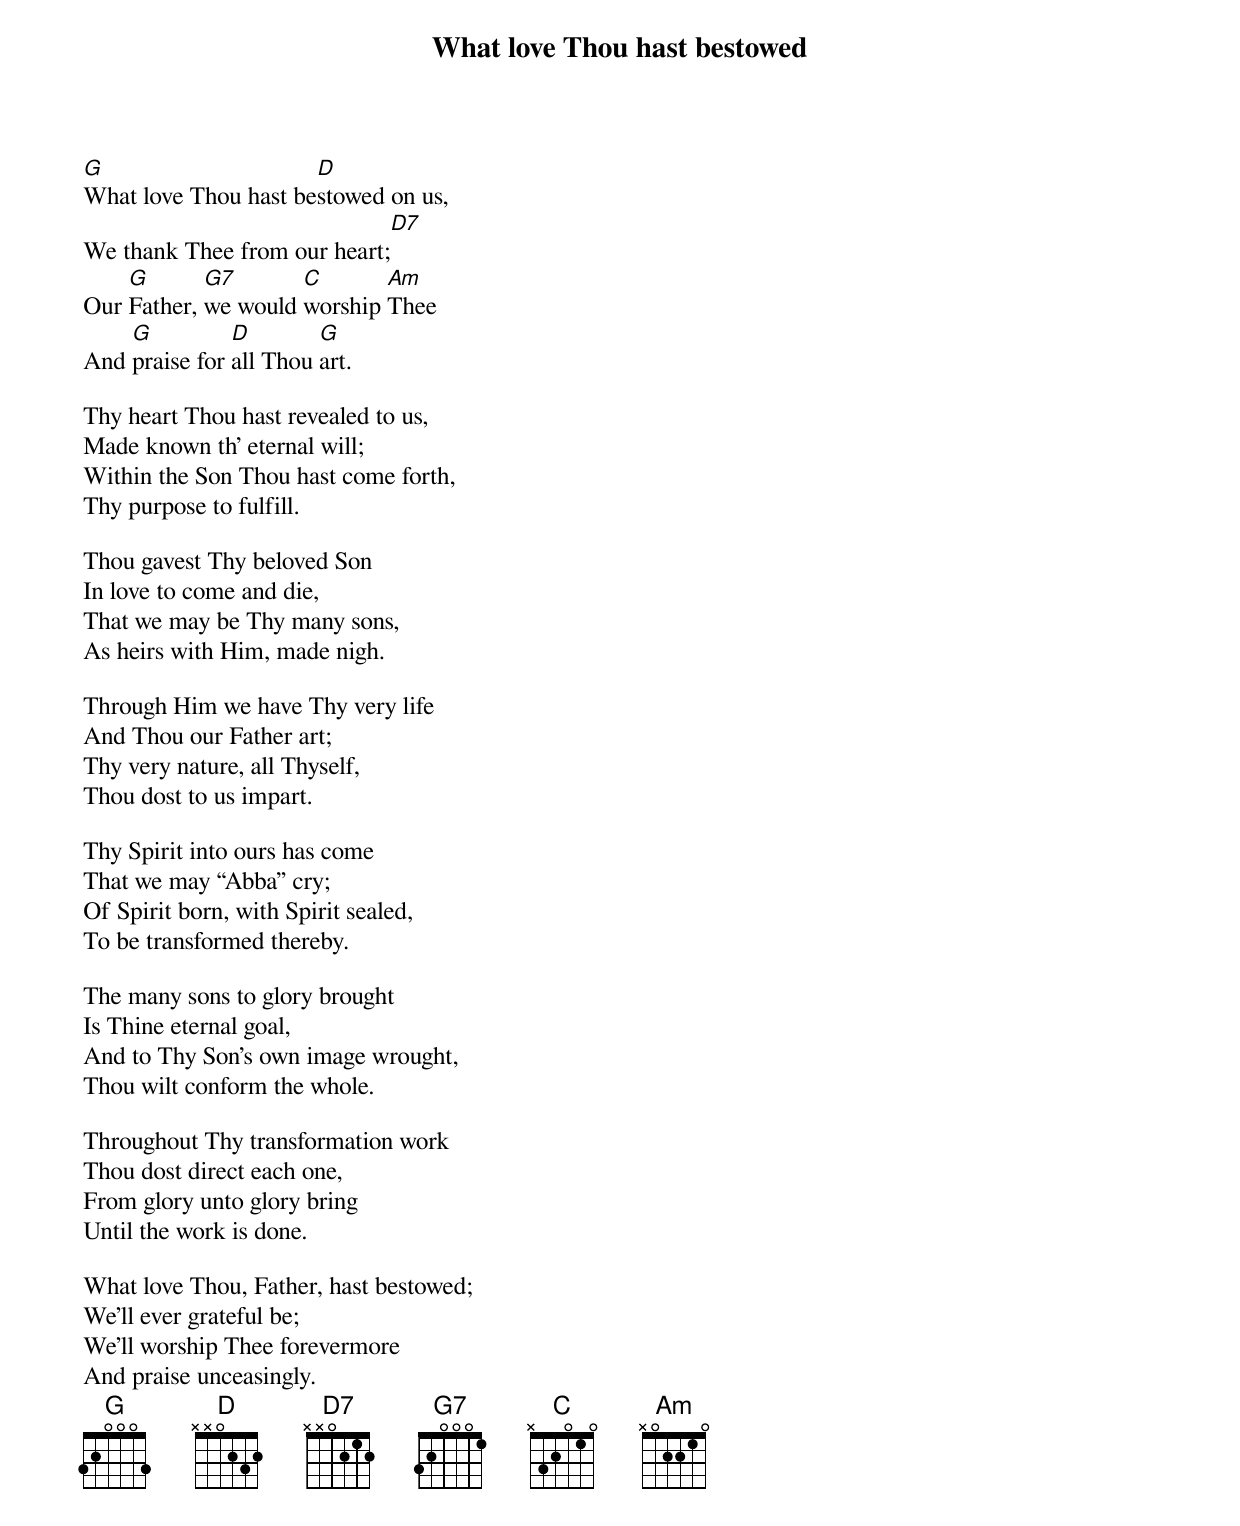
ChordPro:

{title: What love Thou hast bestowed}
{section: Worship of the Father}
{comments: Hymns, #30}

[G]What love Thou hast be[D]stowed on us,
We thank Thee from our heart;[D7]
Our [G]Father, [G7]we would [C]worship [Am]Thee
And [G]praise for [D]all Thou [G]art.

Thy heart Thou hast revealed to us,
Made known th’ eternal will;
Within the Son Thou hast come forth,
Thy purpose to fulfill.

Thou gavest Thy beloved Son
In love to come and die,
That we may be Thy many sons,
As heirs with Him, made nigh.

Through Him we have Thy very life
And Thou our Father art;
Thy very nature, all Thyself,
Thou dost to us impart.

Thy Spirit into ours has come
That we may “Abba” cry;
Of Spirit born, with Spirit sealed,
To be transformed thereby.

The many sons to glory brought
Is Thine eternal goal,
And to Thy Son’s own image wrought,
Thou wilt conform the whole.

Throughout Thy transformation work
Thou dost direct each one,
From glory unto glory bring
Until the work is done.

What love Thou, Father, hast bestowed;
We’ll ever grateful be;
We’ll worship Thee forevermore
And praise unceasingly.
